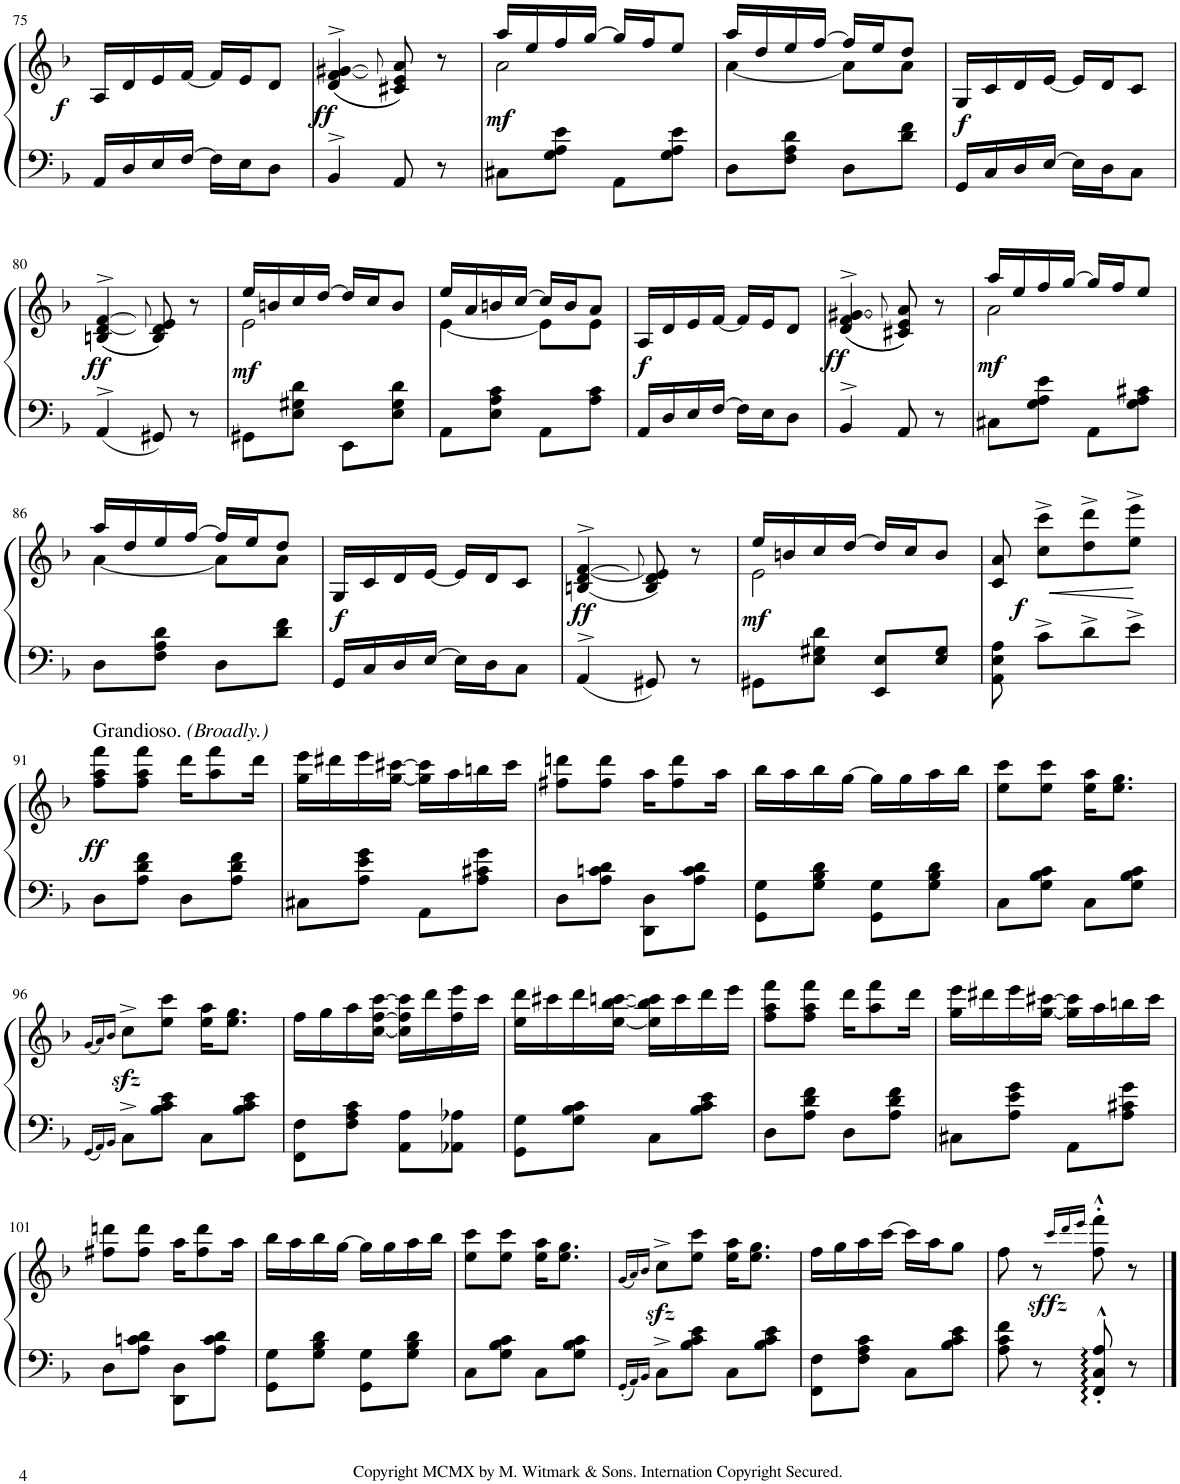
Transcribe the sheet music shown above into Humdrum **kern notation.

**kern	**kern	**dynam
*part1	*part1	*part1
*staff2	*staff1	*staff1/2
*I"Piano	*	*
*I'Pno.	*	*
!!LO:PB:g=z
*clefF4	*clefG2	*
*k[b-]	*k[b-]	*
*M2/4	*M2/4	*
=75	=75	=75
!	!	!LO:DY:b
16AA/LL	16A/LL	f
16D/	16d/	.
16E/	16e/	.
[16F/JJ	[16f/JJ	.
16F\LL]	16f/LL]	.
16E\J	16e/J	.
8D\J	8d/J	.
=76	=76	=76
!	!	!LO:DY:b
4BB-^>/	((4d/^> [4f/^> [4g#X/^>	ff
.	8qf/] 8qg#/]	.
8AA/	8c#X/ 8e/ 8a/))	.
8r	8r	.
=77	=77	=77
*	*^	*
!	!	!	!LO:DY:b
8C#X\L	16aa/LL	2a\	mf
.	16ee/	.	.
8G\ 8A\ 8e\J	16ff/	.	.
.	[16gg/JJ	.	.
8AA\L	16gg/LL]	.	.
.	16ff/J	.	.
8G\ 8A\ 8e\J	8ee/J	.	.
=78	=78	=78	=78
8D\L	16aa/LL	[4a\	.
.	16dd/	.	.
8F\ 8A\ 8d\J	16ee/	.	.
.	[16ff/JJ	.	.
8D\L	16ff/LL]	8a\L]	.
.	16ee/J	.	.
8d\ 8f\J	8dd/J	8a\J	.
=79	=79	=79	=79
!	!	!	!LO:DY:b
*	*v	*v	*
16GG/LL	16G/LL	f
16C/	16c/	.
16D/	16d/	.
[16E/JJ	[16e/JJ	.
16E\LL]	16e/LL]	.
16D\J	16d/J	.
8C\J	8c/J	.
!!LO:LB:g=z
=80	=80	=80
!	!	!LO:DY:b
4AA^>/	((4Bn/^> [4d/^> [4f/^>	ff
.	8qd/] 8qf/]	.
8GG#X/	8B/ 8d/ 8e/))	.
8r	8r	.
=81	=81	=81
*	*^	*
!	!	!	!LO:DY:b
8GG#X\L	16ee/LL	2e\	mf
.	16bn/	.	.
8E\ 8G#X\ 8d\J	16cc/	.	.
.	[16dd/JJ	.	.
8EE\L	16dd/LL]	.	.
.	16cc/J	.	.
8E\ 8G#\ 8d\J	8b/J	.	.
=82	=82	=82	=82
8AA\L	16ee/LL	[4e\	.
.	16a/	.	.
8E\ 8A\ 8c\J	16bn/	.	.
.	[16cc/JJ	.	.
8AA\L	16cc/LL]	8e\L]	.
.	16b/J	.	.
8A\ 8c\J	8a/J	8e\J	.
=83	=83	=83	=83
!	!	!	!LO:DY:b
*	*v	*v	*
16AA/LL	16A/LL	f
16D/	16d/	.
16E/	16e/	.
[16F/JJ	[16f/JJ	.
16F\LL]	16f/LL]	.
16E\J	16e/J	.
8D\J	8d/J	.
=84	=84	=84
!	!	!LO:DY:b
4BB-^>/	((4d/^> [4f/^> [4g#X/^>	ff
.	8qf/] 8qg#/]	.
8AA/	8c#X/ 8e/ 8a/))	.
8r	8r	.
=85	=85	=85
*	*^	*
!	!	!	!LO:DY:b
8C#X\L	16aa/LL	2a\	mf
.	16ee/	.	.
8G\ 8A\ 8e\J	16ff/	.	.
.	[16gg/JJ	.	.
8AA\L	16gg/LL]	.	.
.	16ff/J	.	.
8G\ 8A\ 8c#X\J	8ee/J	.	.
!!LO:LB:g=z	!!
=86	=86	=86	=86
8D\L	16aa/LL	[4a\	.
.	16dd/	.	.
8F\ 8A\ 8d\J	16ee/	.	.
.	[16ff/JJ	.	.
8D\L	16ff/LL]	8a\L]	.
.	16ee/J	.	.
8d\ 8f\J	8dd/J	8a\J	.
=87	=87	=87	=87
!	!	!	!LO:DY:b
*	*v	*v	*
16GG/LL	16G/LL	f
16C/	16c/	.
16D/	16d/	.
[16E/JJ	[16e/JJ	.
16E\LL]	16e/LL]	.
16D\J	16d/J	.
8C\J	8c/J	.
=88	=88	=88
!	!	!LO:DY:b
4AA^>/	(<4Bn/^> [<4d/^> [4f/^>	ff
.	8qd/ 8qf/]	.
8GG#X/	8B/ 8d/] 8e/)	.
8r	8r	.
=89	=89	=89
*	*^	*
!	!	!	!LO:DY:b
8GG#X\L	16ee/LL	2e\	mf
.	16bn/	.	.
8E\ 8G#X\ 8d\J	16cc/	.	.
.	[16dd/JJ	.	.
8EE/ 8E/L	16dd/LL]	.	.
.	16cc/J	.	.
8E/ 8G#/J	8b/J	.	.
*	*v	*v	*
=90	=90	=90
!	!	!LO:DY:b
8AA\ 8E\ 8A\	8c/ 8a/	f
!	!	!LO:HP:b
8c^\L	8cc\^ 8ccc\^L	<
8d^\	8dd\^ 8ddd\^	.
8e^\J	8ee\^ 8eee\^J	.
.	.	[
!!LO:LB:g=z
=91	=91	=91
!	!LO:TX:a:t=Grandioso.	!
!	!LO:TX:a:i:t=(Broadly.)	!
!	!	!LO:DY:b
8D\L	8ff\ 8aa\ 8fff\L	ff
8A\ 8d\ 8f\J	8ff\ 8aa\ 8fff\J	.
8D\L	16ddd\KL	.
.	8aa\ 8fff\	.
8A\ 8d\ 8f\J	.	.
.	16ddd\Jk	.
=92	=92	=92
8C#X\L	16gg\ 16eee\LL	.
.	16ddd#X\	.
8A\ 8e\ 8g\J	16eee\	.
.	[16gg\ [16ccc#X\JJ	.
8AA\L	16gg\] 16ccc#\]LL	.
.	16aa\	.
8A\ 8c#X\ 8g\J	16bbn\	.
.	16ccc#\JJ	.
=93	=93	=93
8D\L	8ff#X\ 8dddn\L	.
8A\ 8cn\ 8d\J	8ff#\ 8ddd\J	.
8DD\ 8D\L	16aa\KL	.
.	8ff#\ 8ddd\	.
8A\ 8c\ 8d\J	.	.
.	16aa\Jk	.
=94	=94	=94
8GG\ 8G\L	16bb-\LL	.
.	16aa\	.
8G\ 8B-\ 8d\J	16bb-\	.
.	[16gg\JJ	.
8GG\ 8G\L	16gg\LL]	.
.	16gg\	.
8G\ 8B-\ 8d\J	16aa\	.
.	16bb-\JJ	.
=95	=95	=95
8C\L	8ee\ 8ccc\L	.
8G\ 8B-\ 8c\J	8ee\ 8ccc\J	.
8C\L	16ee\ 16aa\KL	.
.	8.ee\ 8.gg\J	.
8G\ 8B-\ 8c\J	.	.
!!LO:LB:g=z
=96	=96	=96
16qGG/LL	(16qg/LL	.
16qAA/	16qa/)	.
16qBB-/JJ	16qb-/JJ	.
8C^\L	8cczz<^\L	.
8B-\ 8c\ 8e\J	8ee\ 8ccc\J	.
8C\L	16ee\ 16aa\KL	.
.	8.ee\ 8.gg\J	.
8B-\ 8c\ 8e\J	.	.
=97	=97	=97
8FF\ 8F\L	16ff\LL	.
.	16gg\	.
8F\ 8A\ 8c\J	16aa\	.
.	[16cc\ [16ff\ [16ccc\JJ	.
8AA\ 8A\L	16cc\] 16ff\] 16ccc\]LL	.
.	16ddd\	.
8AA-X\ 8A-X\J	16ff\ 16eee\	.
.	16ccc\JJ	.
=98	=98	=98
8GG\ 8G\L	16ee\ 16ddd\LL	.
.	16ccc#X\	.
8G\ 8B-\ 8c\J	16ddd\	.
.	[16ee\ [16bb-\ [16cccn\JJ	.
8C\L	16ee\] 16bb-\] 16ccc\]LL	.
.	16ccc\	.
8B-\ 8c\ 8e\J	16ddd\	.
.	16eee\JJ	.
=99	=99	=99
8D\L	8ff\ 8aa\ 8fff\L	.
8A\ 8d\ 8f\J	8ff\ 8aa\ 8fff\J	.
8D\L	16ddd\KL	.
.	8aa\ 8fff\	.
8A\ 8d\ 8f\J	.	.
.	16ddd\Jk	.
=100	=100	=100
8C#X\L	16gg\ 16eee\LL	.
.	16ddd#X\	.
8A\ 8e\ 8g\J	16eee\	.
.	[16gg\ [16ccc#X\JJ	.
8AA\L	16gg\] 16ccc#\]LL	.
.	16aa\	.
8A\ 8c#X\ 8g\J	16bbn\	.
.	16ccc#\JJ	.
!!LO:LB:g=z
=101	=101	=101
8D\L	8ff#X\ 8dddn\L	.
8A\ 8cn\ 8d\J	8ff#\ 8ddd\J	.
8DD\ 8D\L	16aa\KL	.
.	8ff#\ 8ddd\	.
8A\ 8c\ 8d\J	.	.
.	16aa\Jk	.
=102	=102	=102
8GG\ 8G\L	16bb-\LL	.
.	16aa\	.
8G\ 8B-\ 8d\J	16bb-\	.
.	[16gg\JJ	.
8GG\ 8G\L	16gg\LL]	.
.	16gg\	.
8G\ 8B-\ 8d\J	16aa\	.
.	16bb-\JJ	.
=103	=103	=103
8C\L	8ee\ 8ccc\L	.
8G\ 8B-\ 8c\J	8ee\ 8ccc\J	.
8C\L	16ee\ 16aa\KL	.
.	8.ee\ 8.gg\J	.
8G\ 8B-\ 8c\J	.	.
=104	=104	=104
16qGG'/LL	(16qg/LL	.
16qAA/	16qa/)	.
16qBB-/JJ	16qb-/JJ	.
8C^\L	8cczz<^\L	.
8B-\ 8c\ 8e\J	8ee\ 8ccc\J	.
8C\L	16ee\ 16aa\KL	.
.	8.ee\ 8.gg\J	.
8B-\ 8c\ 8e\J	.	.
=105	=105	=105
8FF\ 8F\L	16ff\LL	.
.	16gg\	.
8F\ 8A\ 8c\J	16aa\	.
.	[16ccc\JJ	.
8C\L	16ccc\LL]	.
.	16aa\J	.
8B-\ 8c\ 8e\J	8gg\J	.
=106	=106	=106
8A\ 8c\ 8f\	8ff\	.
!	!	!LO:DY:b
8r	8r	sffz
.	16qccc/LL	.
.	16qddd/	.
.	16qeee/JJ	.
8FF/'^^ 8C/'^^ 8A/'^^	8ff\'^^ 8fff\'^^	.
8r	8r	.
==	==	==
*-	*-	*-
